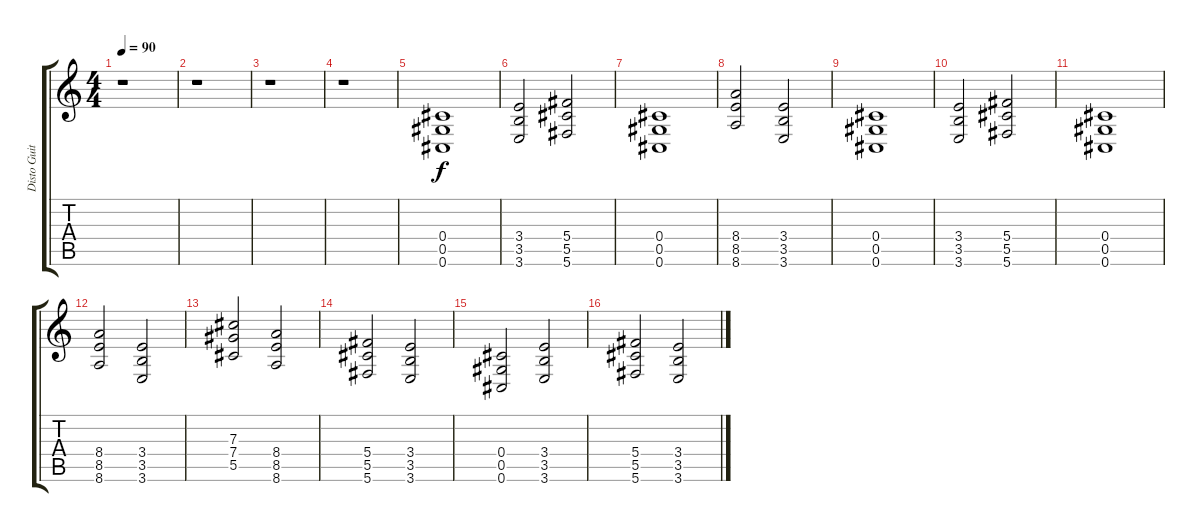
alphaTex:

\track ("Disto Guitar" "Disto Guit") {instrument distortionguitar}
\staff {score tabs}
\tuning (Eb4 Bb3 Gb3 Db3 Ab2 Db2) {hide}
\ts (4 4)
\tempo 90
\clef g2
\ks c
r.1{dy f} |
r.1 |
r.1 |
r.1 |
(0.4 0.5 0.6).1 |
(3.4 3.5 3.6).2 (5.4 5.5 5.6).2 |
(0.4 0.5 0.6).1 |
(8.4 8.5 8.6).2 (3.4 3.5 3.6).2 |
(0.4 0.5 0.6).1 |
(3.4 3.5 3.6).2 (5.4 5.5 5.6).2 |
(0.4 0.5 0.6).1 |
(8.4 8.5 8.6).2 (3.4 3.5 3.6).2 |
(7.3 7.4 5.5).2 (8.4 8.5 8.6).2 |
(5.4 5.5 5.6).2 (3.4 3.5 3.6).2 |
(0.4 0.5 0.6).2 (3.4 3.5 3.6).2 |
(5.4 5.5 5.6).2 (3.4 3.5 3.6).2
